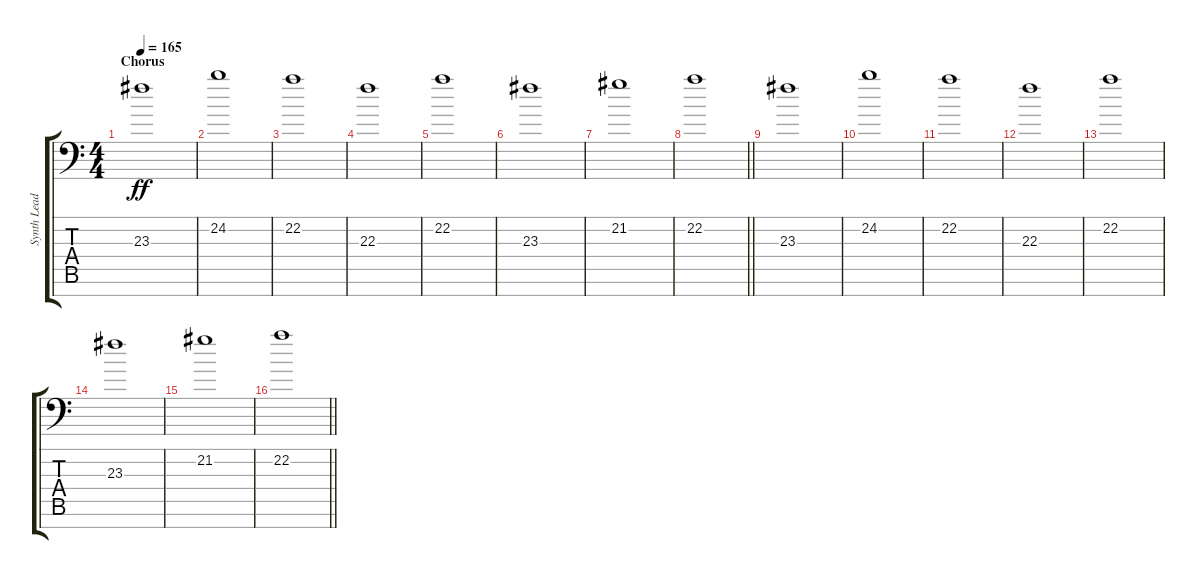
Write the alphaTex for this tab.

\track ("Synth Lead" "Synth Lead") {instrument pad8sweep}
\staff {score tabs}
\tuning (C8 B3 G3 D3 A2 E2 C-1) {hide}
\ts (4 4)
\section ("" "Chorus")
\tempo 165
\clef f4
\ks c
23.3.1{dy ff} |
24.2.1 |
22.2.1 |
22.3.1 |
22.2.1 |
23.3.1 |
21.2.1 |
\barLineRight lightlight
22.2.1 |
23.3.1 |
24.2.1 |
22.2.1 |
22.3.1 |
22.2.1 |
23.3.1 |
21.2.1 |
\barLineRight lightlight
22.2.1
